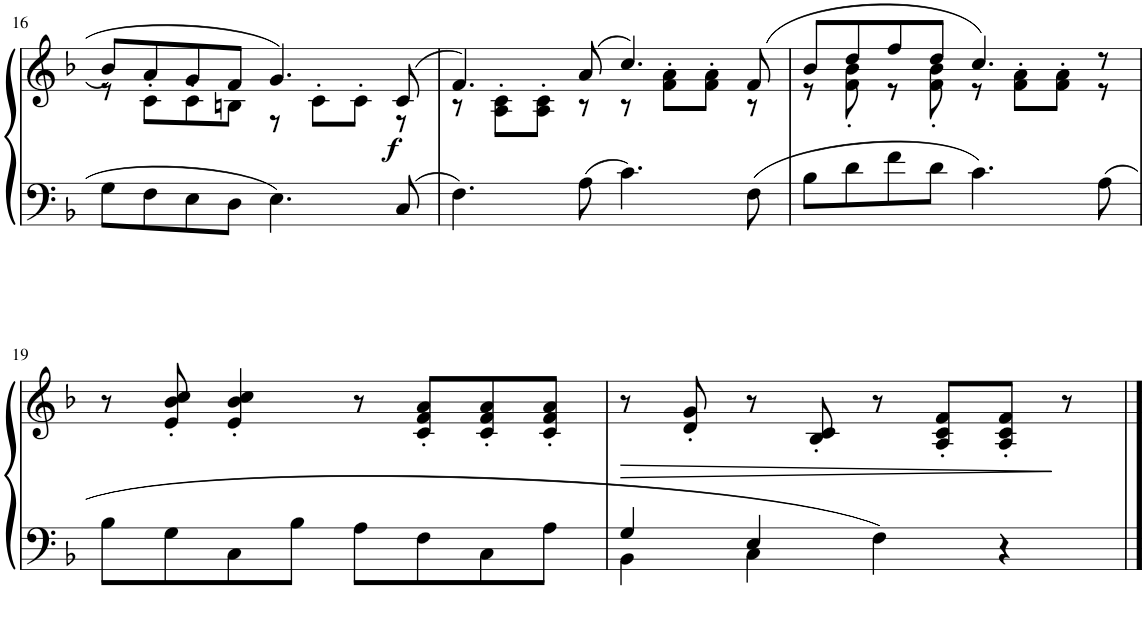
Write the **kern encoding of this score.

**kern	**kern	**dynam
*part1	*part1	*part1
*staff2	*staff1	*staff1/2
*I"Piano	*	*
*I'Pno	*	*
!!LO:PB:g=z
*clefF4	*clefG2	*
*k[b-]	*k[b-]	*
*M4/4	*M4/4	*
=16	=16	=16
*	*^	*
8G\L	8b-/L	8r	.
8F\	8a/	8c'>\L	.
8E\	8g/	8c'>\	.
8D\J	8f/J	8Bn'>\J	.
4.E\	4.g/	8r	.
.	.	8c'>\L	.
.	.	8c'>\J	.
!	!	!	!LO:DY:a=2
8C/	(8c/	8r	f
=17	=17	=17	=17
4.F\	4.f/)	8r	.
.	.	8A\'> 8c\'>L	.
.	.	8A\'> 8c\'>J	.
8A\	(8a/	8r	.
4.c\	4.cc/)	8r	.
.	.	8f\'> 8a\'>L	.
.	.	8f\'> 8a\'>J	.
8F\	(8f/	8r	.
=18	=18	=18	=18
8B-\L	8b-/L	8r	.
8d\	8dd/	8f\' 8b-\'	.
8f\	8ff/	8r	.
8d\J	8dd/J	8f\' 8b-\'	.
4.c\	4.cc/)	8r	.
.	.	8f\'> 8a\'>L	.
.	.	8f\'> 8a\'>J	.
8A\	8r	8r	.
*	*v	*v	*
!!LO:LB:g=z
=19	=19	=19
8B-\L	8r	.
8G\	8e/' 8b-/' 8cc/'	.
8C\	4e/' 4b-/' 4cc/'	.
8B-\J	.	.
8A\L	8r	.
8F\	8c/' 8f/' 8a/'L	.
8C\	8c/' 8f/' 8a/'	.
8A\J	8c/' 8f/' 8a/'J	.
=20	=20	=20
*^	*	*
!	!	!	!LO:HP:b
4G/	4BB-\	8r	>
.	.	8d/' 8g/'	.
4E/	4C\	8r	.
.	.	8B-/' 8c/'	.
4F\	4ryy	8r	.
.	.	8A/' 8c/' 8f/'L	.
4r	4ryy	8A/' 8c/' 8f/'J	.
.	.	8r	]
*v	*v	*	*
==	==	==
*-	*-	*-
